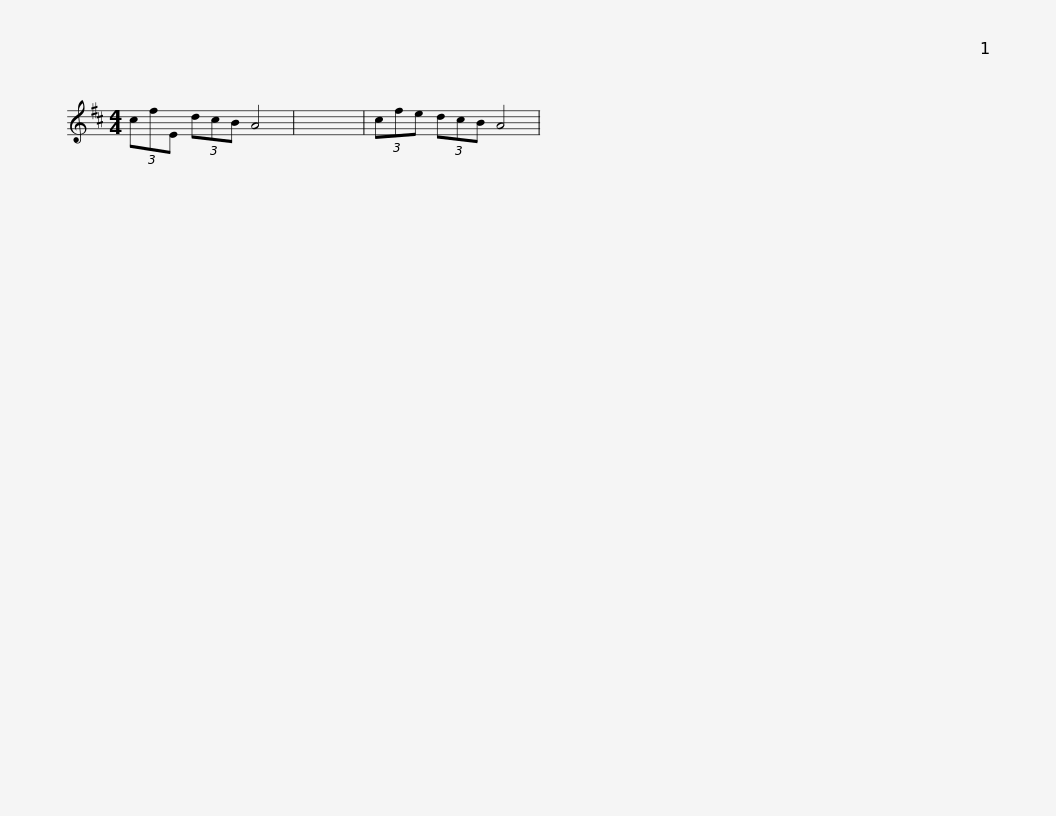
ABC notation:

X:1
L:1/8
M:4/4
I:linebreak $
K:D
V:1 treble
V:1
 (3cfE (3dcB A4 | x8 | (3cfe (3dcB A4 | %3
